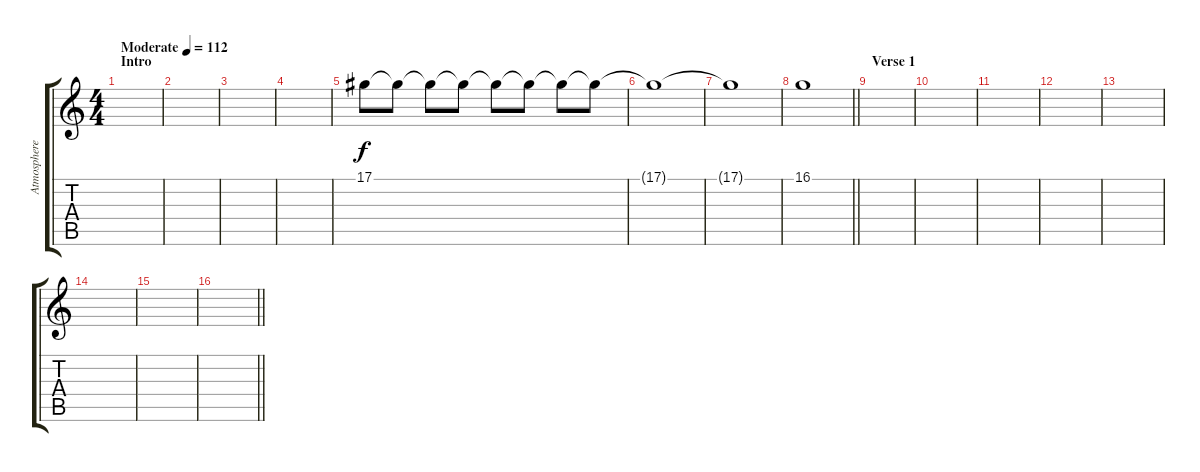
\track ("Atmosphere" "Atmosphere") {instrument pad5bowed}
\staff {score tabs}
\tuning (Eb4 Bb3 Gb3 Db3 Ab2 Db2) {hide}
\ts (4 4)
\section ("" "Intro")
\tempo (112 "Moderate")
\clef g2
\ks c
|
|
|
|
17.1.8{volume 13} 17.1{t}.8 17.1{t}.8 17.1{t}.8 17.1{t}.8 17.1{t}.8 17.1{t}.8 17.1{t}.8 |
17.1{t}.1 |
17.1{t}.1 |
\barLineRight lightlight
16.1.1 |
\section ("" "Verse 1")
|
|
|
|
|
|
|
\barLineRight lightlight
